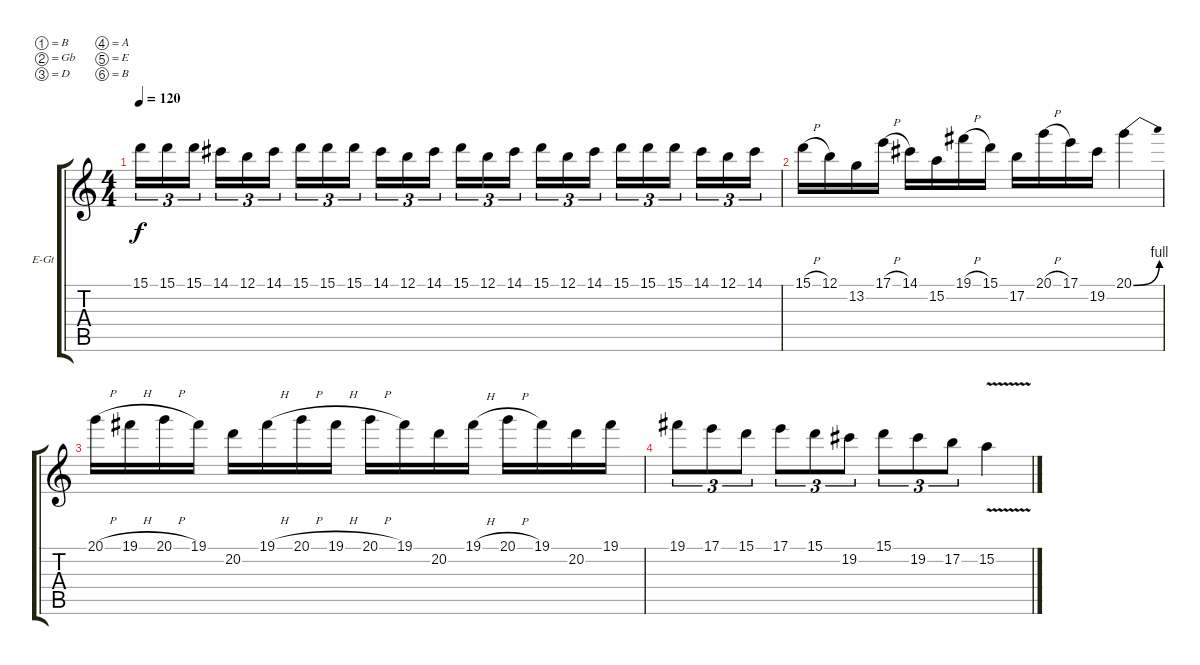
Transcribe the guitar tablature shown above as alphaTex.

\bracketExtendMode groupsimilarinstruments
\firstSystemTrackNameOrientation horizontal
\otherSystemsTrackNameOrientation horizontal
\track ("RG Left" "E-Gt") {instrument distortionguitar}
\staff {score tabs}
\tuning (B3 Gb3 D3 A2 E2 B1)
\ts (4 4)
\tempo 120
\clef g2
\ks c
15.1.16{tu (3 2) dy f} 15.1.16{tu (3 2)} 15.1.16{tu (3 2)} 14.1.16{tu (3 2)} 12.1.16{tu (3 2)} 14.1.16{tu (3 2)} 15.1.16{tu (3 2)} 15.1.16{tu (3 2)} 15.1.16{tu (3 2)} 14.1.16{tu (3 2)} 12.1.16{tu (3 2)} 14.1.16{tu (3 2)} 15.1.16{tu (3 2)} 12.1.16{tu (3 2)} 14.1.16{tu (3 2)} 15.1.16{tu (3 2)} 12.1.16{tu (3 2)} 14.1.16{tu (3 2)} 15.1.16{tu (3 2)} 15.1.16{tu (3 2)} 15.1.16{tu (3 2)} 14.1.16{tu (3 2)} 12.1.16{tu (3 2)} 14.1.16{tu (3 2)} |
15.1{h}.16 12.1.16 13.2.16 17.1{h}.16 14.1.16 15.2.16 19.1{h}.16 15.1.16 17.2.16 20.1{h}.16 17.1.16 19.2.16 20.1{be (bend 0 0 60 4)}.4 |
20.1{h}.16 19.1{h}.16 20.1{h}.16 19.1.16 20.2.16 19.1{h}.16 20.1{h}.16 19.1{h}.16 20.1{h}.16 19.1.16 20.2.16 19.1{h}.16 20.1{h}.16 19.1.16 20.2.16 19.1.16 |
19.1.8{tu (3 2)} 17.1.8{tu (3 2)} 15.1.8{tu (3 2)} 17.1.8{tu (3 2)} 15.1.8{tu (3 2)} 19.2.8{tu (3 2)} 15.1.8{tu (3 2)} 19.2.8{tu (3 2)} 17.2.8{tu (3 2)} 15.2{v}.4
